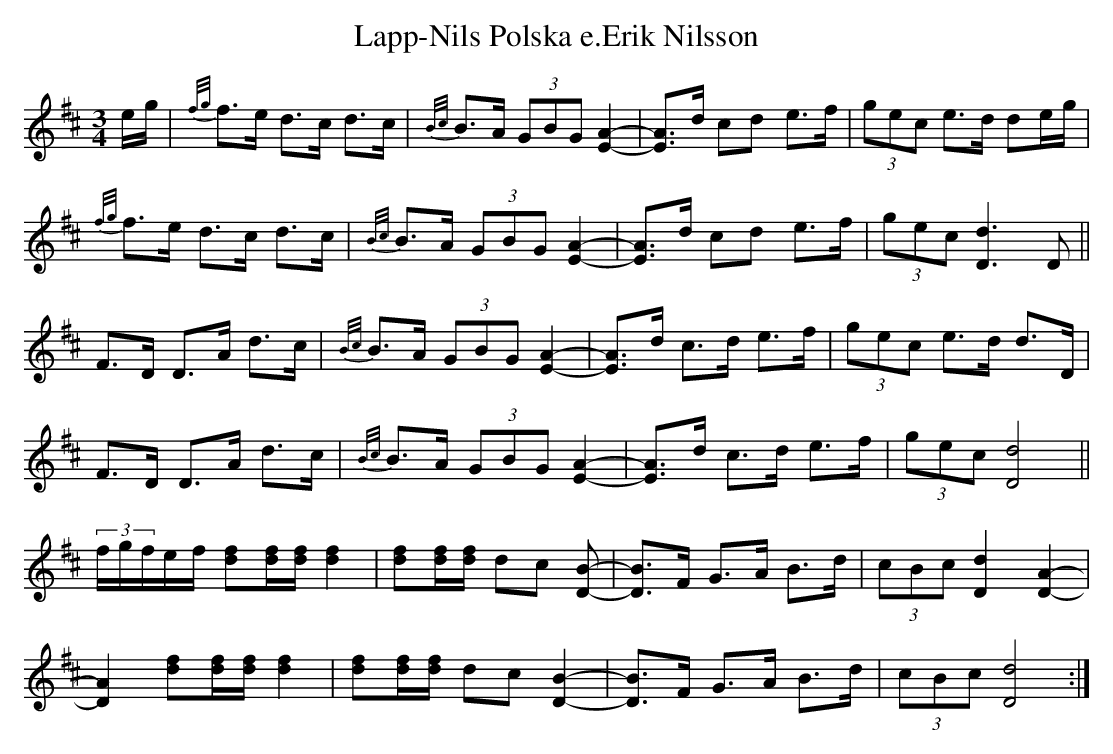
X:1
T:Lapp-Nils Polska e.Erik Nilsson
L:1/8
M:3/4
K:D major
e/g/ |\
{f/g/}f>e d>c d>c | {B/c/}B>A (3GBG [EA]2- | [EA]>d cd e>f | (3gec e>d de/g/ |
{f/g/}f>e d>c d>c | {B/c/}B>A (3GBG [EA]2- | [EA]>d cd e>f | (3gec [Dd]3 D ||
F>D D>A d>c | {B/c/}B>A (3GBG [EA]2- | [EA]>d c>d e>f | (3gec e>d d>D |
F>D D>A d>c | {B/c/}B>A (3GBG [EA]2- | [EA]>d c>d e>f | (3gec [Dd]4 ||
(3f/g/f/e/f/ [df][df]/[df]/ [df]2 | [df][df]/[df]/ dc [DB]- | \
[DB]>F G>A B>d | (3cBc [Dd]2 [DA]2- |
[DA]2 [df][df]/[df]/ [df]2 | [df][df]/[df]/ dc [DB]2- |\
[DB]>F G>A B>d | (3cBc [Dd]4 :|
